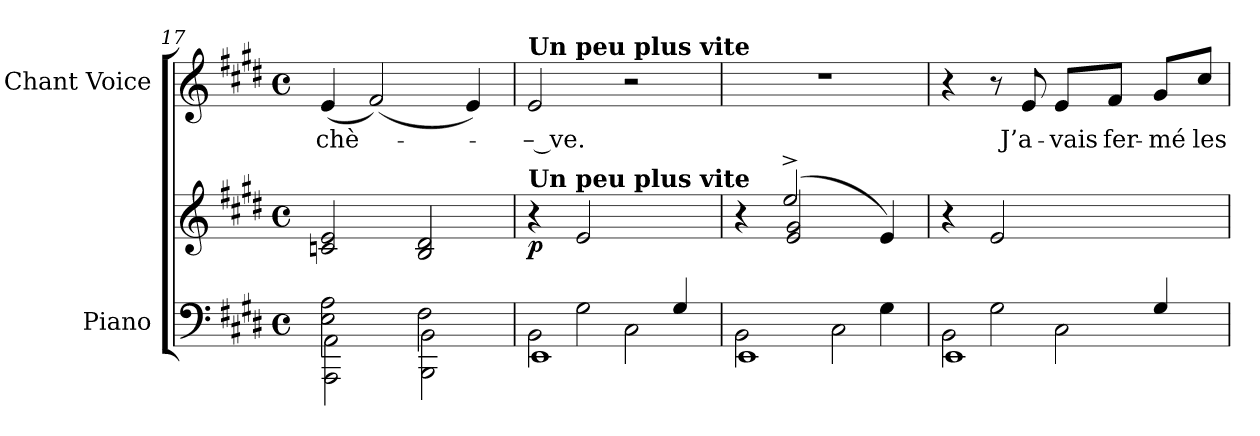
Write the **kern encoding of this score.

**kern	**kern	**dynam	**kern	**text
*part2	*part2	*part2	*part1	*part1
*staff3	*staff2	*staff2/3	*staff1	*staff1
*I"Piano	*	*	*I"Chant Voice	*
*I'Pno	*	*	*	*
*clefF4	*clefG2	*	*clefG2	*
*k[f#c#g#d#]	*k[f#c#g#d#]	*	*k[f#c#g#d#]	*
*M4/4	*M4/4	*	*M4/4	*
*met(c)	*met(c)	*	*met(c)	*
=17	=17	=17	=17	=17
*^	*	*	*	*
!	!	!	!	!	!LO:LY:b
2E\ 2A\	2AAA\ 2AA\	2cn/ 2e/	.	(4e/	-chè-
.	.	.	.	(2f#/)	.
2F#\	2BBB\ 2BB\	2B/ 2d#/	.	.	.
.	.	.	.	4e/)	.
!!LO:LB:g=z
=18	=18	=18	=18	=18	=18
*^	*^	*	*	*	*
!	!	!	!	!	!	!LO:TX:a:B:t=Un peu plus vite	!
!	!	!	!	!LO:TX:a:B:t=Un peu plus vite	!	!	!
!	!	!	!	!	!LO:DY:b	!	!LO:LY:b
2.ryy	4ryy	2BB\	1EE	4r	p	2e/	-– ve.
.	2G#\	.	.	2e/	.	.	.
.	.	2C#\	.	.	.	2r	.
4G#/	4ryy	.	.	4ryy	.	.	.
*	*	*v	*v	*	*	*	*
=19	=19	=19	=19	=19	=19	=19
*	*	*	*^	*	*	*
2.ryy	2BB\	1EE	4r	4ryy	.	1r	.
.	.	.	(2ee^>/	(<2e/ 2g#/	.	.	.
.	2C#\	.	.	.	.	.	.
4G#\)	.	.	4e/)	4ryy	.	.	.
*	*	*	*v	*v	*	*	*
=20	=20	=20	=20	=20	=20	=20
*	*	*^	*	*	*	*
2.ryy	4ryy	2BB\	1EE	4r	.	4r	.
.	2G#\	.	.	(2e/	.	8r	.
!	!	!	!	!	!	!	!LO:LY:b
.	.	.	.	.	.	8e/	J’a-
!	!	!	!	!	!	!	!LO:LY:b
.	.	2C#\	.	.	.	8e/L	-vais
!	!	!	!	!	!	!	!LO:LY:b
.	.	.	.	.	.	8f#/J	fer-
!	!	!	!	!	!	!	!LO:LY:b
4G#/)	4ryy	.	.	4ryy	.	8g#/L	-mé
!	!	!	!	!	!	!	!LO:LY:b
.	.	.	.	.	.	8cc#/J	les
*v	*v	*v	*v	*	*	*	*
=	=	=	=	=
*-	*-	*-	*-	*-
